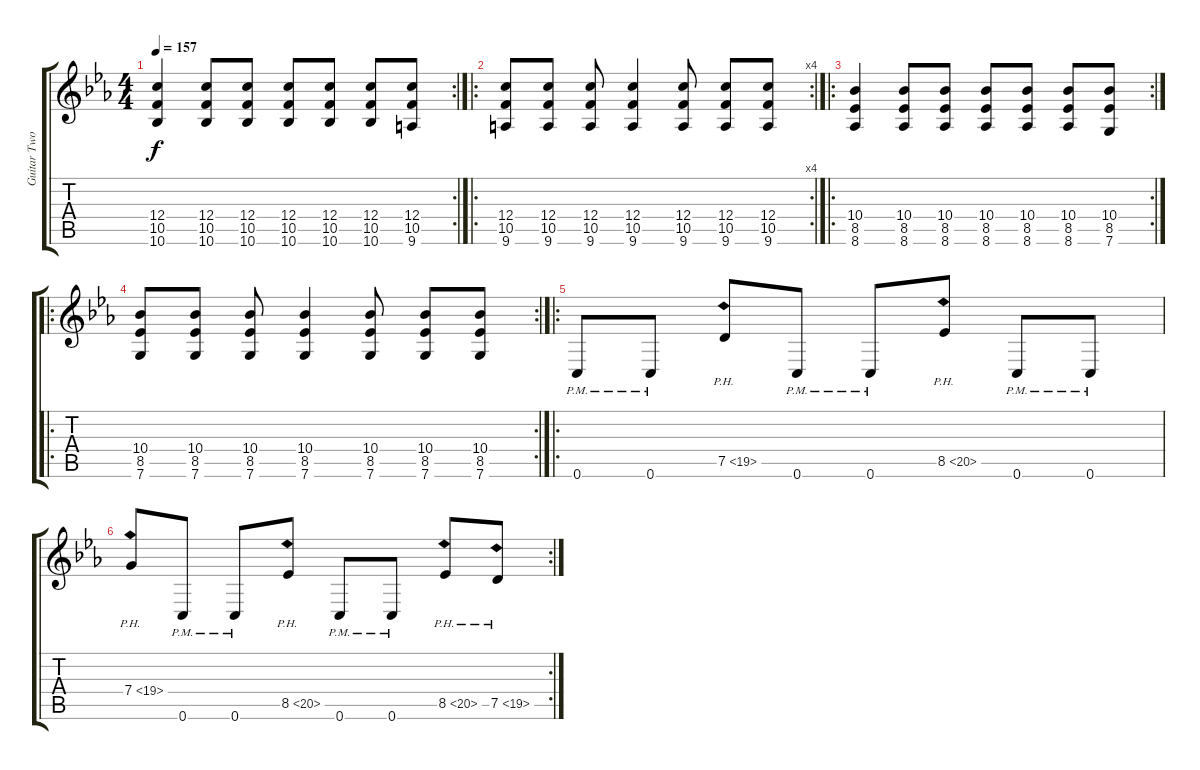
\track ("Guitar Two" "Guitar Two") {instrument distortionguitar}
\staff {score tabs}
\tuning (E4 C4 G3 C3 G2 C2) {hide}
\rc 2
\ts (4 4)
\tempo 157
\clef g2
\ks cminor
(12.4 10.5 10.6).4{dy f} (12.4 10.5 10.6).8 (12.4 10.5 10.6).8 (12.4 10.5 10.6).8 (12.4 10.5 10.6).8 (12.4 10.5 10.6).8 (12.4 10.5 9.6).8 |
\ro
\rc 4
(12.4 10.5 9.6).8 (12.4 10.5 9.6).8 (12.4 10.5 9.6).8 (12.4 10.5 9.6).4 (12.4 10.5 9.6).8 (12.4 10.5 9.6).8 (12.4 10.5 9.6).8 |
\ro
\rc 2
(10.4 8.5 8.6).4 (10.4 8.5 8.6).8 (10.4 8.5 8.6).8 (10.4 8.5 8.6).8 (10.4 8.5 8.6).8 (10.4 8.5 8.6).8 (10.4 8.5 7.6).8 |
\ro
\rc 2
(10.4 8.5 7.6).8 (10.4 8.5 7.6).8 (10.4 8.5 7.6).8 (10.4 8.5 7.6).4 (10.4 8.5 7.6).8 (10.4 8.5 7.6).8 (10.4 8.5 7.6).8 |
\ro
0.6{pm}.8 0.6{pm}.8 7.5{ph 12}.8 0.6{pm}.8 0.6{pm}.8 8.5{ph 12}.8 0.6{pm}.8 0.6{pm}.8 |
\rc 2
7.4{ph 12}.8 0.6{pm}.8 0.6{pm}.8 8.5{ph 12}.8 0.6{pm}.8 0.6{pm}.8 8.5{ph 12}.8 7.5{ph 12}.8
